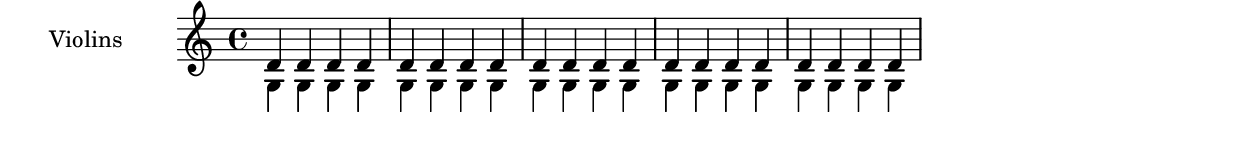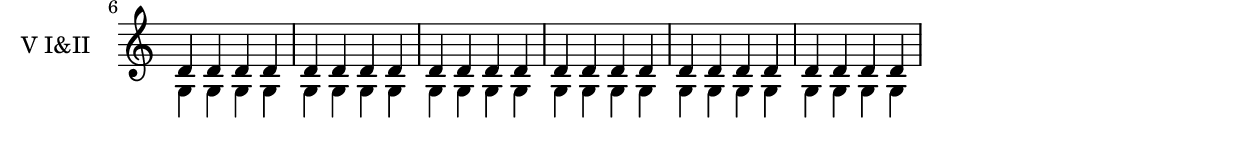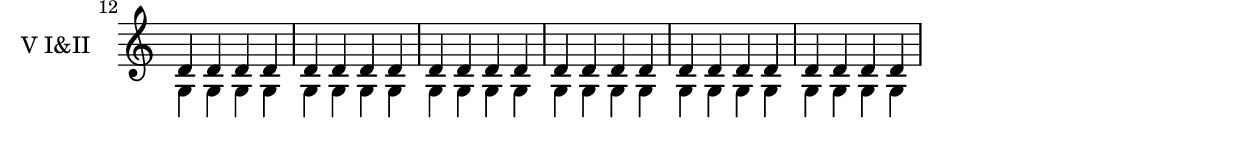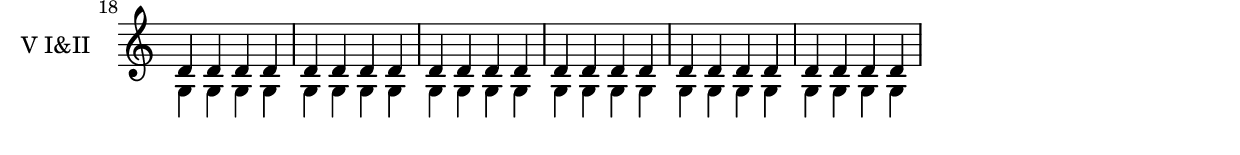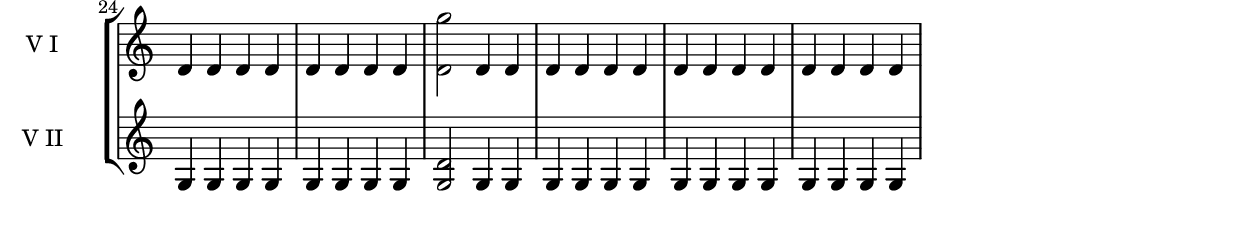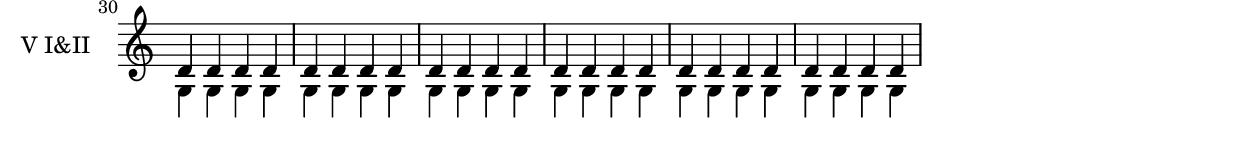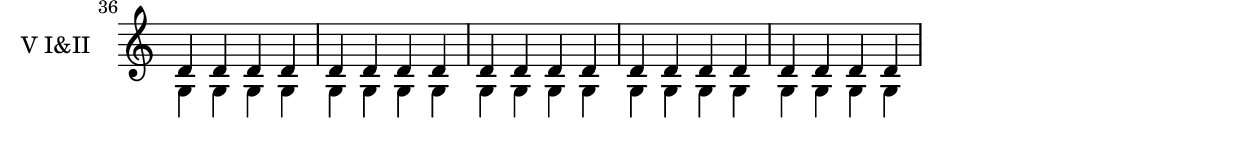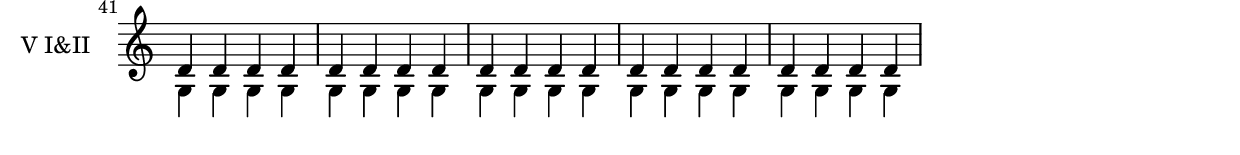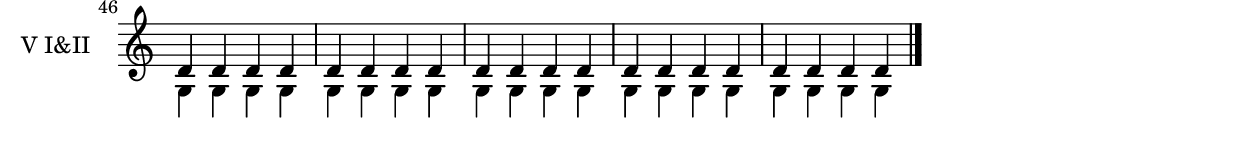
%% Generated by lilypond-book
%% Options: [exampleindent=10.16\mm,indent=0\mm,line-width=160\mm,paper-height=845.047\pt,paper-width=597.508\pt,papersize='(cons (* 597.508 pt) (* 845.047 pt))]
\include "lilypond-book-preamble.ly"


% ****************************************************************
% Start cut-&-pastable-section
% ****************************************************************

#(ly:set-option 'eps-box-padding 3.000000)



\paper {
  #(set-paper-size '(cons (* 597.508 pt) (* 845.047 pt)))
  indent = 0\mm
  line-width = 160\mm
  % offset the left padding, also add 1mm as lilypond creates cropped
  % images with a little space on the right
  line-width = #(- line-width (* mm  3.000000) (* mm 1))
}

\layout {
  
}




% ****************************************************************
% ly snippet:
% ****************************************************************
\sourcefilename "/lilypond-2.25.16/input/regression/divisi-staves.ly"
\sourcefileline 0
\version "2.19.13"

\header {
  texidoc = "The @code{VerticalAxisGroup.remove-layer}
property can be used for typesetting temporary divisi staves where
the switch to split staves is done only at line breaks such that all
complex passages are rendered in separate staves."
}

boring = \set Staff.keepAliveInterfaces = #'()
tricky = \unset Staff.keepAliveInterfaces

violI=\relative d' {
  \boring \repeat unfold 100 d4
  \tricky <d g'>2
  \boring \repeat unfold 98 d4
  \bar "|."
}

violII=\relative g {
  \boring \repeat unfold 100 g4
  \tricky <g d'>2
  \boring \repeat unfold 98 g4
  \bar "|."
}

\score {
  \new StaffGroup \with { \consists "Keep_alive_together_engraver" }
  <<
    \new Staff \with { instrumentName = "Violin I"
		       shortInstrumentName = "V I"
		       \override VerticalAxisGroup.remove-empty = ##t
		       \override VerticalAxisGroup.remove-first = ##t
		       \override VerticalAxisGroup.remove-layer = 1
		     }
    \violI
    \new Staff \with { instrumentName = "Violin II"
		       shortInstrumentName = "V II"
		       \override VerticalAxisGroup.remove-empty = ##t
		       \override VerticalAxisGroup.remove-first = ##t
		       \override VerticalAxisGroup.remove-layer = 1
		     }
    \violII
    \new Staff \with { instrumentName = "Violins"
		       shortInstrumentName = "V I&II"
		       \override VerticalAxisGroup.remove-layer = 2
		     }
    <<  \violI \\ \violII  >>
  >>
  \layout {
    short-indent = 2\cm
    indent = 3\cm
  }
}



% ****************************************************************
% end ly snippet
% ****************************************************************
